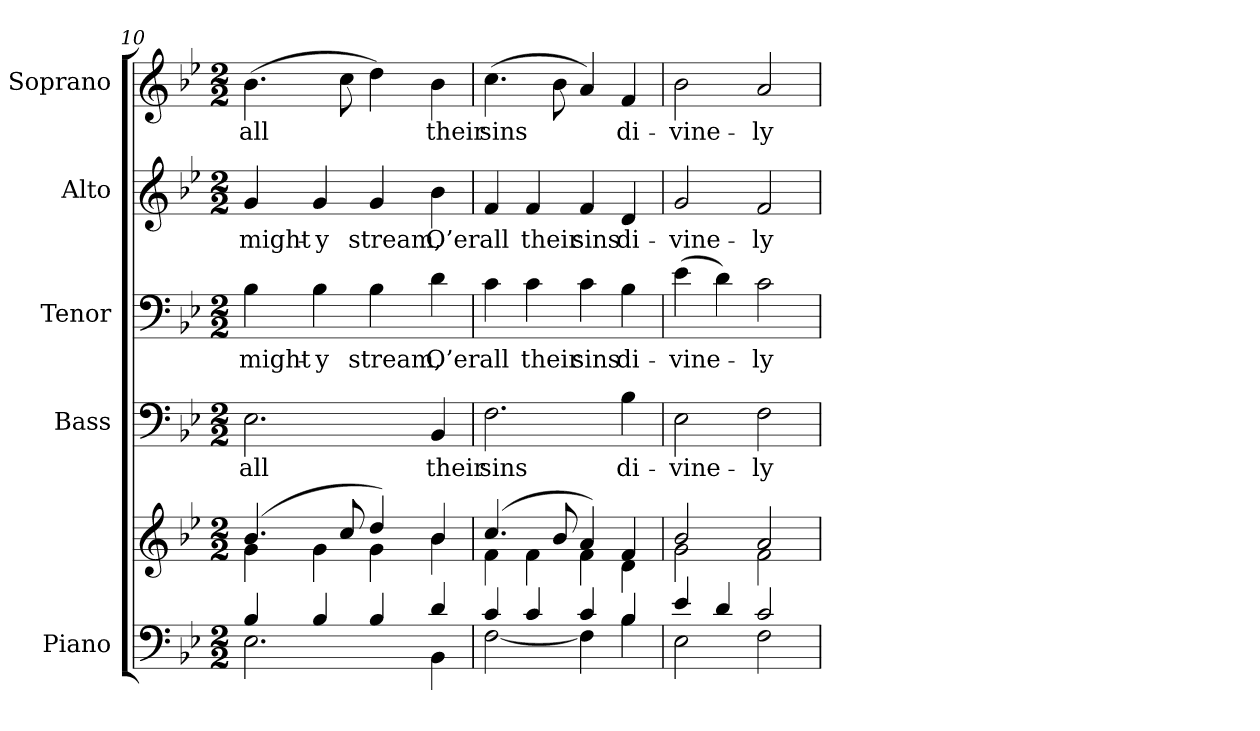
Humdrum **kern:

**kern	**kern	**kern	**text	**kern	**text	**kern	**text	**kern	**text
*part5	*part5	*part4	*part4	*part3	*part3	*part2	*part2	*part1	*part1
*staff6	*staff5	*staff4	*staff4	*staff3	*staff3	*staff2	*staff2	*staff1	*staff1
*I"Piano	*	*I"Bass	*	*I"Tenor	*	*I"Alto	*	*I"Soprano	*
*I'Pno.	*	*I'B.	*	*I'T.	*	*I'A.	*	*I'S.	*
*clefF4	*clefG2	*clefF4	*	*clefF4	*	*clefG2	*	*clefG2	*
*k[b-e-]	*k[b-e-]	*k[b-e-]	*	*k[b-e-]	*	*k[b-e-]	*	*k[b-e-]	*
*g:	*g:	*g:	*	*g:	*	*g:	*	*g:	*
*M2/2	*M2/2	*M2/2	*	*M2/2	*	*M2/2	*	*M2/2	*
=10	=10	=10	=10	=10	=10	=10	=10	=10	=10
*^	*^	*	*	*	*	*	*	*	*
!	!	!	!	!	!LO:LY:b:color=#000000	!	!	!	!	!	!
!	!	!	!	!	!	!	!LO:LY:b:color=#000000	!	!	!	!
!	!	!	!	!	!	!	!	!	!LO:LY:b:color=#000000	!	!
!	!	!	!	!	!	!	!	!	!	!	!LO:LY:b:color=#000000
4B-i/	2.E-i\	(4.b-i/	4gi\	2.E-i\	all	4B-i\	might-	4gi/	might-	(4.b-i\	all
!	!	!	!	!	!	!	!LO:LY:b:color=#000000	!	!	!	!
!	!	!	!	!	!	!	!	!	!LO:LY:b:color=#000000	!	!
4B-i/	.	.	4gi\	.	.	4B-i\	-y	4gi/	-y	.	.
.	.	8cci/	.	.	.	.	.	.	.	8cci\	.
!	!	!	!	!	!	!	!LO:LY:b:color=#000000	!	!	!	!
!	!	!	!	!	!	!	!	!	!LO:LY:b:color=#000000	!	!
4B-i/	.	4ddi/)	4gi\	.	.	4B-i\	stream,	4gi/	stream,	4ddi\)	.
!	!	!	!	!	!LO:LY:b:color=#000000	!	!	!	!	!	!
!	!	!	!	!	!	!	!LO:LY:b:color=#000000	!	!	!	!
!	!	!	!	!	!	!	!	!	!LO:LY:b:color=#000000	!	!
!	!	!	!	!	!	!	!	!	!	!	!LO:LY:b:color=#000000
4di/	4BB-i\	4b-i/	4b-i\	4BB-i/	their	4di\	O’er	4b-i\	O’er	4b-i\	their
!!LO:PB:g=z
=11	=11	=11	=11	=11	=11	=11	=11	=11	=11	=11	=11
!	!	!	!	!	!LO:LY:b:color=#000000	!	!	!	!	!	!
!	!	!	!	!	!	!	!LO:LY:b:color=#000000	!	!	!	!
!	!	!	!	!	!	!	!	!	!LO:LY:b:color=#000000	!	!
!	!	!	!	!	!	!	!	!	!	!	!LO:LY:b:color=#000000
4ci/	[<2Fi\	(4.cci/	4fi\	2.Fi\	sins	4ci\	all	4fi/	all	(4.cci\	sins
!	!	!	!	!	!	!	!LO:LY:b:color=#000000	!	!	!	!
!	!	!	!	!	!	!	!	!	!LO:LY:b:color=#000000	!	!
4ci/	.	.	4fi\	.	.	4ci\	their	4fi/	their	.	.
.	.	8b-i/	.	.	.	.	.	.	.	8b-i\	.
!	!	!	!	!	!	!	!LO:LY:b:color=#000000	!	!	!	!
!	!	!	!	!	!	!	!	!	!LO:LY:b:color=#000000	!	!
4ci/	4Fi\]	4ai/)	4fi\	.	.	4ci\	sins	4fi/	sins	4ai/)	.
!	!	!	!	!	!LO:LY:b:color=#000000	!	!	!	!	!	!
!	!	!	!	!	!	!	!LO:LY:b:color=#000000	!	!	!	!
!	!	!	!	!	!	!	!	!	!LO:LY:b:color=#000000	!	!
!	!	!	!	!	!	!	!	!	!	!	!LO:LY:b:color=#000000
4B-i/	4B-i\	4fi/	4di\	4B-i\	di-	4B-i\	di-	4di/	di-	4fi/	di-
=12	=12	=12	=12	=12	=12	=12	=12	=12	=12	=12	=12
!	!	!	!	!	!LO:LY:b:color=#000000	!	!	!	!	!	!
!	!	!	!	!	!	!	!LO:LY:b:color=#000000	!	!	!	!
!	!	!	!	!	!	!	!	!	!LO:LY:b:color=#000000	!	!
!	!	!	!	!	!	!	!	!	!	!	!LO:LY:b:color=#000000
4e-i/	2E-i\	2b-i/	2gi\	2E-i\	-vine-	(4e-i\	-vine-	2gi/	-vine-	2b-i\	-vine-
4di/	.	.	.	.	.	4di\)	.	.	.	.	.
!	!	!	!	!	!LO:LY:b:color=#000000	!	!	!	!	!	!
!	!	!	!	!	!	!	!LO:LY:b:color=#000000	!	!	!	!
!	!	!	!	!	!	!	!	!	!LO:LY:b:color=#000000	!	!
!	!	!	!	!	!	!	!	!	!	!	!LO:LY:b:color=#000000
2ci/	2Fi\	2ai/	2fi\	2Fi\	-ly	2ci\	-ly	2fi/	-ly	2ai/	-ly
*v	*v	*	*	*	*	*	*	*	*	*	*
*	*v	*v	*	*	*	*	*	*	*	*
=	=	=	=	=	=	=	=	=	=
*-	*-	*-	*-	*-	*-	*-	*-	*-	*-
